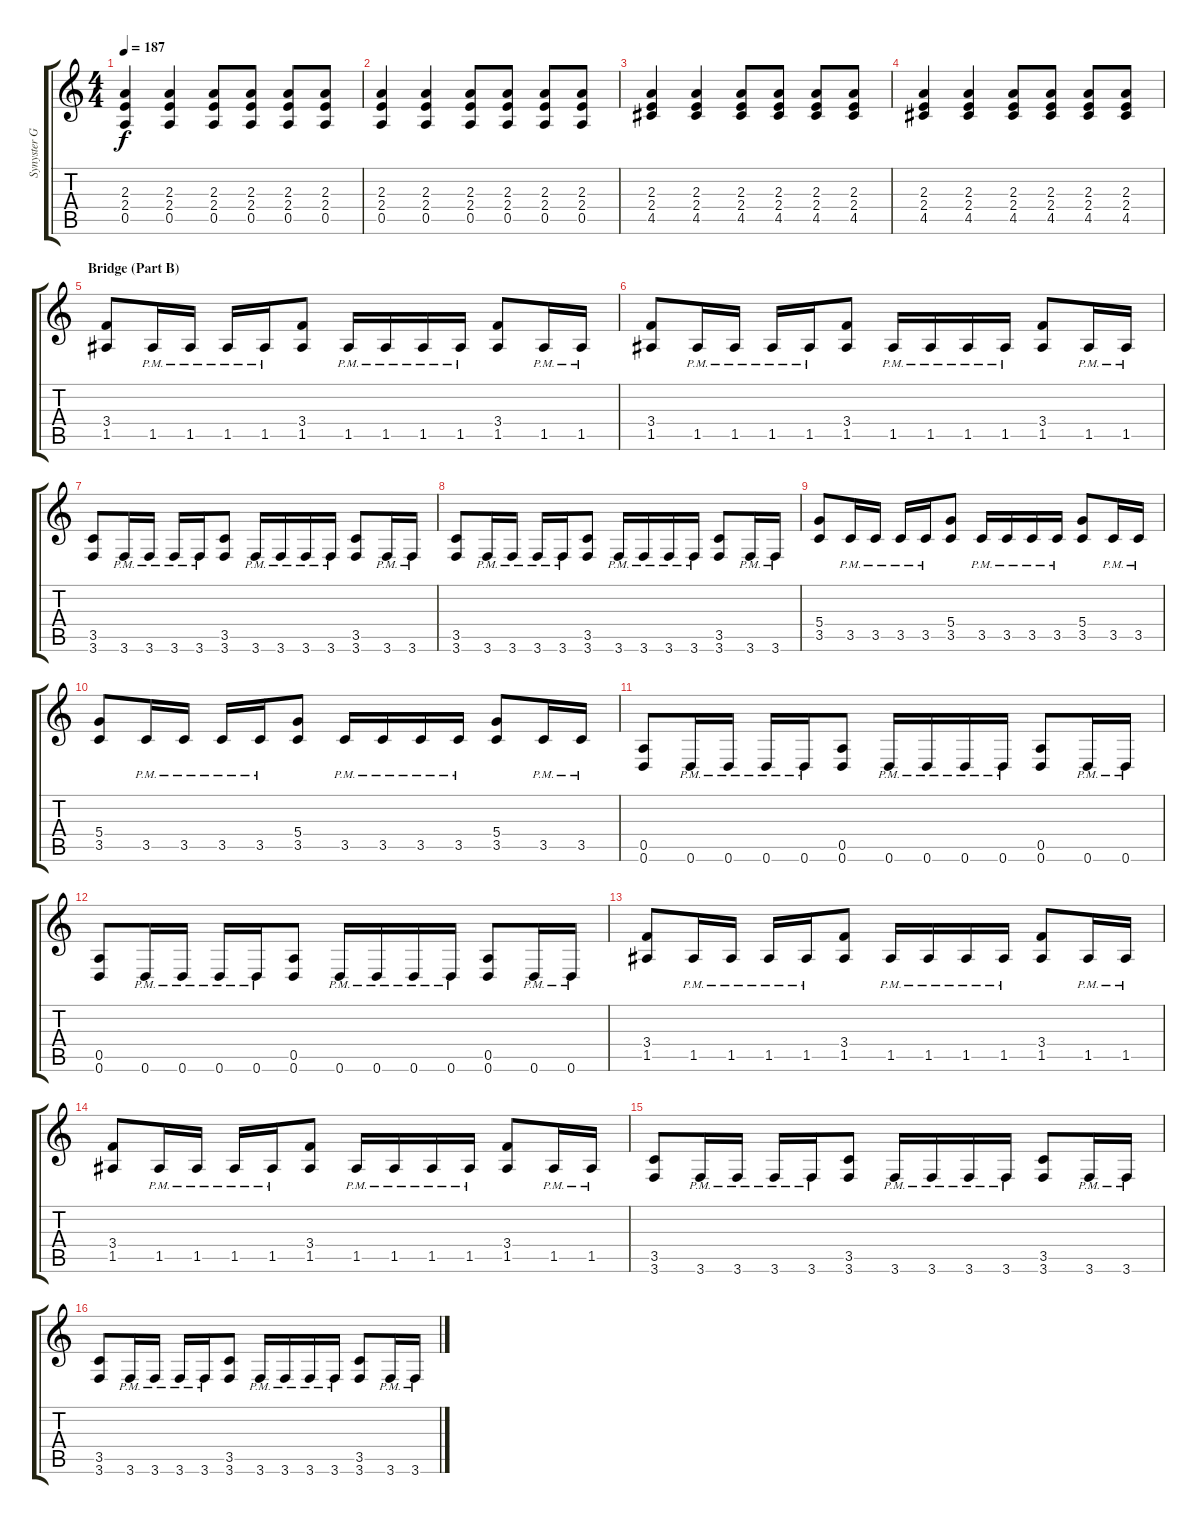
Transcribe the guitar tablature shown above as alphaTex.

\track ("Synyster Gates (Rhythm)" "Synyster G") {instrument distortionguitar}
\staff {score tabs}
\tuning (E4 B3 G3 D3 A2 D2) {hide}
\ts (4 4)
\tempo 187
\clef g2
\ks c
(2.3 2.4 0.5).4{dy f} (2.3 2.4 0.5).4 (2.3 2.4 0.5).8 (2.3 2.4 0.5).8 (2.3 2.4 0.5).8 (2.3 2.4 0.5).8 |
(2.3 2.4 0.5).4 (2.3 2.4 0.5).4 (2.3 2.4 0.5).8 (2.3 2.4 0.5).8 (2.3 2.4 0.5).8 (2.3 2.4 0.5).8 |
(2.3 2.4 4.5).4 (2.3 2.4 4.5).4 (2.3 2.4 4.5).8 (2.3 2.4 4.5).8 (2.3 2.4 4.5).8 (2.3 2.4 4.5).8 |
(2.3 2.4 4.5).4 (2.3 2.4 4.5).4 (2.3 2.4 4.5).8 (2.3 2.4 4.5).8 (2.3 2.4 4.5).8 (2.3 2.4 4.5).8 |
\section ("" "Bridge (Part B)")
(3.4 1.5).8 1.5{pm}.16 1.5{pm}.16 1.5{pm}.16 1.5{pm}.16 (3.4 1.5).8 1.5{pm}.16 1.5{pm}.16 1.5{pm}.16 1.5{pm}.16 (3.4 1.5).8 1.5{pm}.16 1.5{pm}.16 |
(3.4 1.5).8 1.5{pm}.16 1.5{pm}.16 1.5{pm}.16 1.5{pm}.16 (3.4 1.5).8 1.5{pm}.16 1.5{pm}.16 1.5{pm}.16 1.5{pm}.16 (3.4 1.5).8 1.5{pm}.16 1.5{pm}.16 |
(3.5 3.6).8 3.6{pm}.16 3.6{pm}.16 3.6{pm}.16 3.6{pm}.16 (3.5 3.6).8 3.6{pm}.16 3.6{pm}.16 3.6{pm}.16 3.6{pm}.16 (3.5 3.6).8 3.6{pm}.16 3.6{pm}.16 |
(3.5 3.6).8 3.6{pm}.16 3.6{pm}.16 3.6{pm}.16 3.6{pm}.16 (3.5 3.6).8 3.6{pm}.16 3.6{pm}.16 3.6{pm}.16 3.6{pm}.16 (3.5 3.6).8 3.6{pm}.16 3.6{pm}.16 |
(5.4 3.5).8 3.5{pm}.16 3.5{pm}.16 3.5{pm}.16 3.5{pm}.16 (5.4 3.5).8 3.5{pm}.16 3.5{pm}.16 3.5{pm}.16 3.5{pm}.16 (5.4 3.5).8 3.5{pm}.16 3.5{pm}.16 |
(5.4 3.5).8 3.5{pm}.16 3.5{pm}.16 3.5{pm}.16 3.5{pm}.16 (5.4 3.5).8 3.5{pm}.16 3.5{pm}.16 3.5{pm}.16 3.5{pm}.16 (5.4 3.5).8 3.5{pm}.16 3.5{pm}.16 |
(0.5 0.6).8 0.6{pm}.16 0.6{pm}.16 0.6{pm}.16 0.6{pm}.16 (0.5 0.6).8 0.6{pm}.16 0.6{pm}.16 0.6{pm}.16 0.6{pm}.16 (0.5 0.6).8 0.6{pm}.16 0.6{pm}.16 |
(0.5 0.6).8 0.6{pm}.16 0.6{pm}.16 0.6{pm}.16 0.6{pm}.16 (0.5 0.6).8 0.6{pm}.16 0.6{pm}.16 0.6{pm}.16 0.6{pm}.16 (0.5 0.6).8 0.6{pm}.16 0.6{pm}.16 |
(3.4 1.5).8 1.5{pm}.16 1.5{pm}.16 1.5{pm}.16 1.5{pm}.16 (3.4 1.5).8 1.5{pm}.16 1.5{pm}.16 1.5{pm}.16 1.5{pm}.16 (3.4 1.5).8 1.5{pm}.16 1.5{pm}.16 |
(3.4 1.5).8 1.5{pm}.16 1.5{pm}.16 1.5{pm}.16 1.5{pm}.16 (3.4 1.5).8 1.5{pm}.16 1.5{pm}.16 1.5{pm}.16 1.5{pm}.16 (3.4 1.5).8 1.5{pm}.16 1.5{pm}.16 |
(3.5 3.6).8 3.6{pm}.16 3.6{pm}.16 3.6{pm}.16 3.6{pm}.16 (3.5 3.6).8 3.6{pm}.16 3.6{pm}.16 3.6{pm}.16 3.6{pm}.16 (3.5 3.6).8 3.6{pm}.16 3.6{pm}.16 |
(3.5 3.6).8 3.6{pm}.16 3.6{pm}.16 3.6{pm}.16 3.6{pm}.16 (3.5 3.6).8 3.6{pm}.16 3.6{pm}.16 3.6{pm}.16 3.6{pm}.16 (3.5 3.6).8 3.6{pm}.16 3.6{pm}.16
